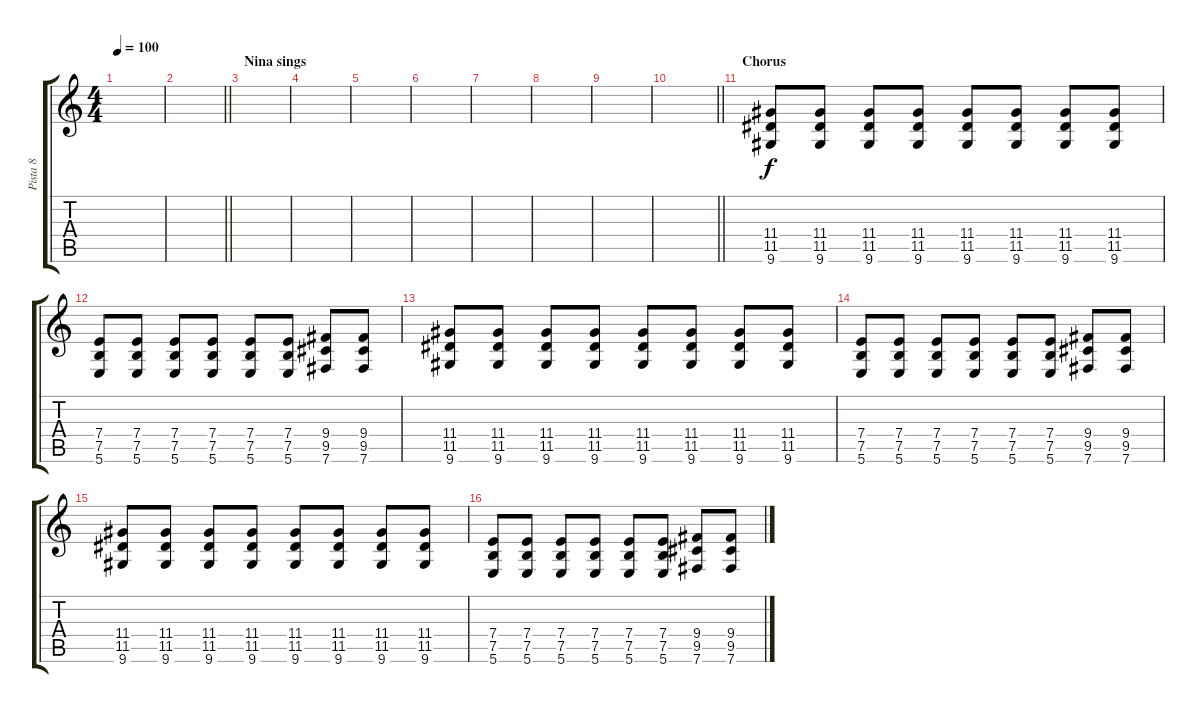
\track ("Pista 8" "Pista 8") {instrument distortionguitar}
\staff {score tabs}
\tuning (B3 Gb3 D3 A2 E2 B1) {hide}
\ts (4 4)
\tempo 100
\clef g2
\ks c
|
\barLineRight lightlight
|
\section ("" "Nina sings")
|
|
|
|
|
|
|
\barLineRight lightlight
|
\section ("" "Chorus")
(11.4 11.5 9.6).8 (11.4 11.5 9.6).8 (11.4 11.5 9.6).8 (11.4 11.5 9.6).8 (11.4 11.5 9.6).8 (11.4 11.5 9.6).8 (11.4 11.5 9.6).8 (11.4 11.5 9.6).8 |
(7.4 7.5 5.6).8 (7.4 7.5 5.6).8 (7.4 7.5 5.6).8 (7.4 7.5 5.6).8 (7.4 7.5 5.6).8 (7.4 7.5 5.6).8 (9.4 9.5 7.6).8 (9.4 9.5 7.6).8 |
(11.4 11.5 9.6).8 (11.4 11.5 9.6).8 (11.4 11.5 9.6).8 (11.4 11.5 9.6).8 (11.4 11.5 9.6).8 (11.4 11.5 9.6).8 (11.4 11.5 9.6).8 (11.4 11.5 9.6).8 |
(7.4 7.5 5.6).8 (7.4 7.5 5.6).8 (7.4 7.5 5.6).8 (7.4 7.5 5.6).8 (7.4 7.5 5.6).8 (7.4 7.5 5.6).8 (9.4 9.5 7.6).8 (9.4 9.5 7.6).8 |
(11.4 11.5 9.6).8 (11.4 11.5 9.6).8 (11.4 11.5 9.6).8 (11.4 11.5 9.6).8 (11.4 11.5 9.6).8 (11.4 11.5 9.6).8 (11.4 11.5 9.6).8 (11.4 11.5 9.6).8 |
(7.4 7.5 5.6).8 (7.4 7.5 5.6).8 (7.4 7.5 5.6).8 (7.4 7.5 5.6).8 (7.4 7.5 5.6).8 (7.4 7.5 5.6).8 (9.4 9.5 7.6).8 (9.4 9.5 7.6).8
